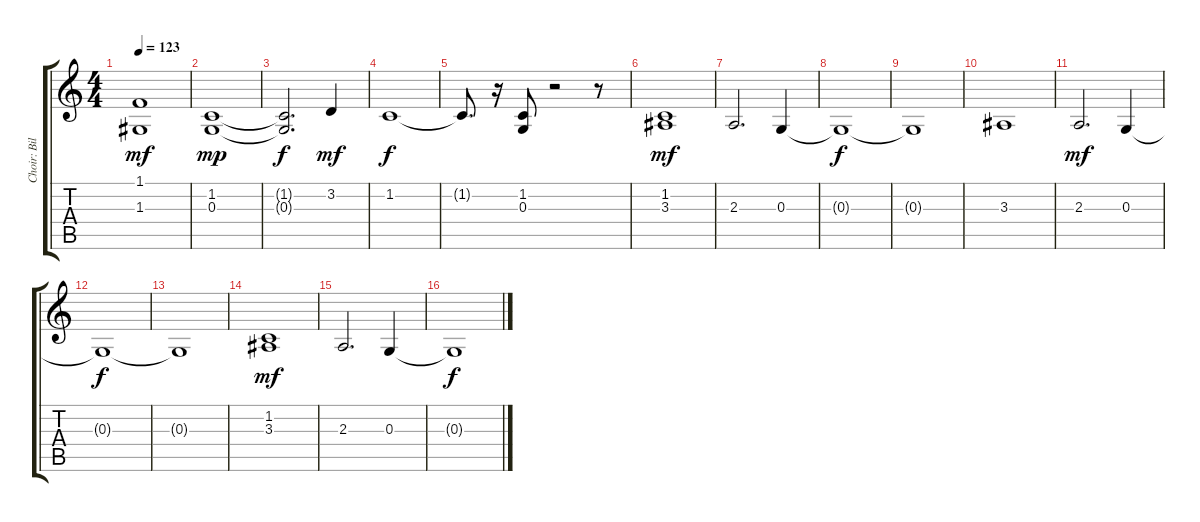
\track ("Choir: Bill Zampino" "Choir: Bil") {instrument choiraahs}
\staff {score tabs}
\tuning (E4 B3 G3 D3 A2 E2) {hide}
\ts (4 4)
\tempo 123
\clef g2
\ks c
(1.1 1.3).1{dy mf} |
(1.2 0.3).1{dy mp} |
(1.2{t} 0.3{t}).2{d dy f} 3.2.4{dy mf} |
1.2.1{dy f} |
1.2{t}.8{d} r.16 (1.2 0.3).8 r.2 r.8 |
(1.2 3.3).1{dy mf} |
2.3.2{d} 0.3.4 |
0.3{t}.1{dy f} |
0.3{t}.1 |
3.3.1 |
2.3.2{d dy mf} 0.3.4 |
0.3{t}.1{dy f} |
0.3{t}.1 |
(1.2 3.3).1{dy mf} |
2.3.2{d} 0.3.4 |
0.3{t}.1{dy f}
